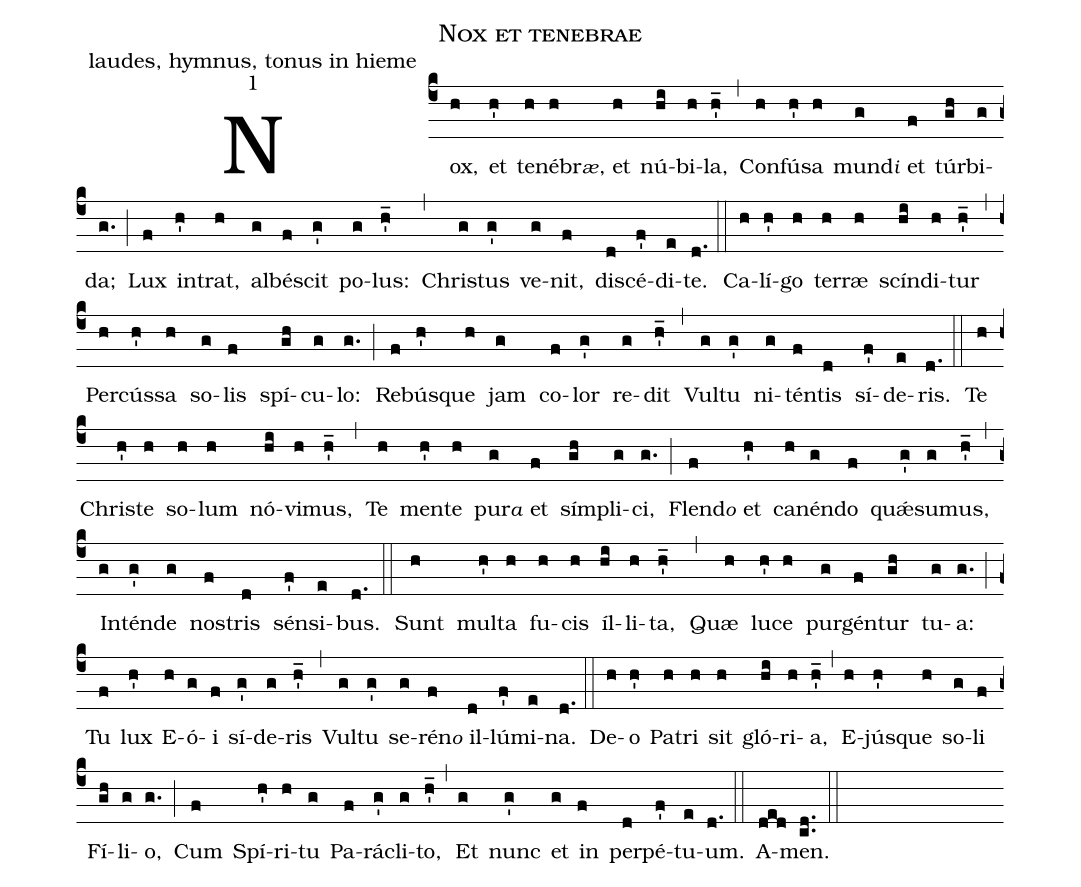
name: Nox et tenebrae;
office-part: laudes, hymnus, tonus in hieme;
mode: 1;
%%
(c4)
Nox,(h) et(h') te(h)néb(h)r<e>æ</e>, {e}t(h) nú(hi)bi(h)la,(h_') (,)
Con(h)fú(h')sa(h) mun(g)d<e>i</e> {e}t(f) túr(gh)bi(g)da;(g.) (;)
Lux(f) in(h')trat,(h) al(g)bé(f)scit(g') po(g)lus:(h_') (,)
Chri(g)stus(g') ve(g)nit,(f) dis(d)cé(f')di(e)te.(d.) (::)

Ca(h)lí(h')go(h) ter(h)ræ(h) scín(hi)di(h)tur(h_') (,)
Per(h)cús(h')sa(h) so(g)lis(f) spí(gh)cu(g)lo:(g.) (;)
Re(f)bús(h')que(h) jam(g) co(f)lor(g') re(g)dit(h_') (,)
Vul(g)tu(g') ni(g)tén(f)tis(d) sí(f')de(e)ris.(d.) (::)

Te(h) Chris(h')te(h) so(h)lum(h) nó(hi)vi(h)mus,(h_') (,)
Te(h) men(h')te(h) pu(g)r<e>a</e> {e}t(f) sím(gh)pli(g)ci,(g.) (;)
Flen(f)d<e>o</e> {e}t(h') ca(h)nén(g)do(f) quǽ(g')su(g)mus,(h_') (,)
In(g)tén(g')de(g) nos(f)tris(d) sén(f')si(e)bus.(d.) (::)

Sunt(h) mul(h')ta(h) fu(h)cis(h) íl(hi)li(h)ta,(h_') (,)
Quæ(h) lu(h')ce(h) pur(g)gén(f)tur(gh) tu(g)a:(g.) (;)
Tu(f) lux(h') E(h)ó(g)i(f) sí(g')de(g)ris(h_') (,)
Vul(g)tu(g') se(g)ré(f)n<e>o</e> {i}l(d)lú(f')mi(e)na.(d.) (::)

De(h)o(h') Pa(h)tri(h) sit(h) gló(hi)ri(h)a,(h_') (,)
E(h)jús(h')que(h) so(g)li(f) Fí(gh)li(g)o,(g.) (;)
Cum(f) Spí(h')ri(h)tu(g) Pa(f)rá(g')cli(g)to,(h_') (,)
Et(g) nunc(g') et(g) in(f) per(d)pé(f')tu(e)um.(d.) (::)
A(ded)men.(c.d.) (::)
